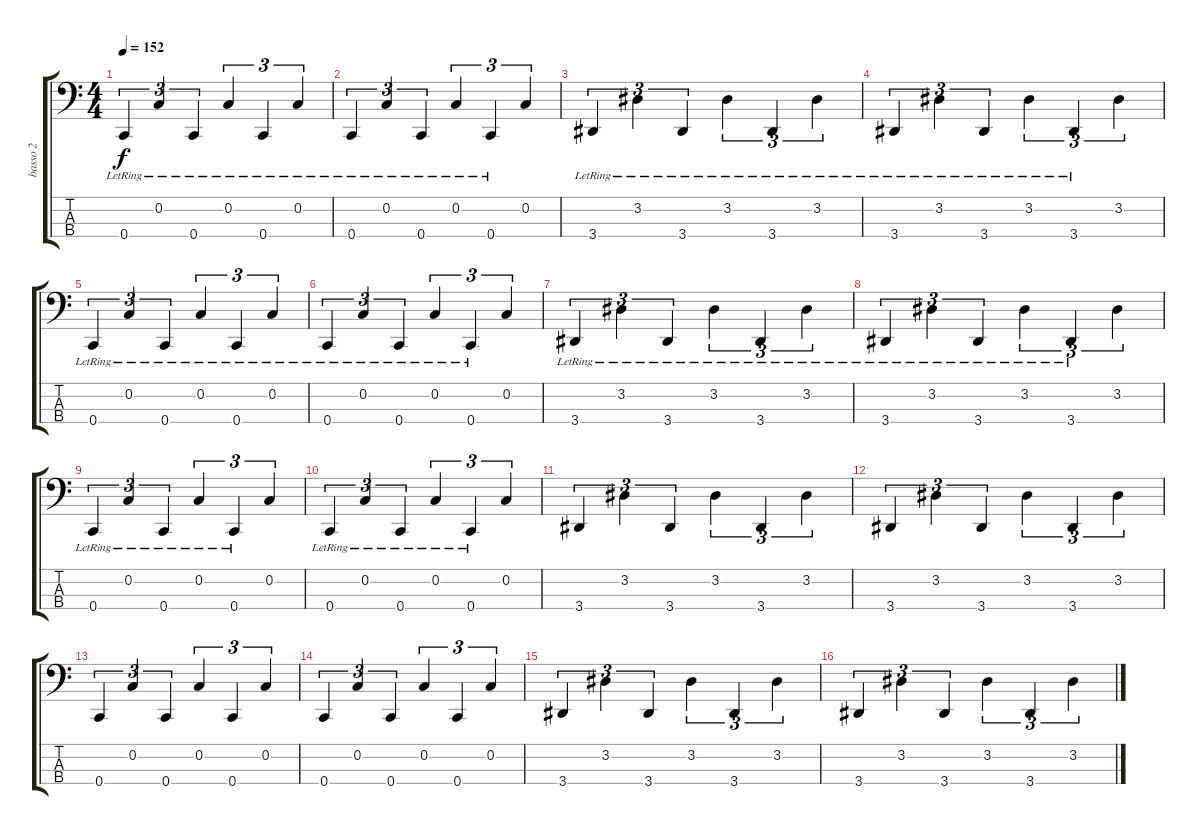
\track ("basso 2" "basso 2") {instrument distortionguitar}
\staff {score tabs}
\tuning (F2 C2 G1 C1) {hide}
\ts (4 4)
\tempo 152
\clef f4
\ks c
0.4{lr}.4{tu (3 2) dy f instrument electricbasspick} 0.2{lr}.4{tu (3 2)} 0.4{lr}.4{tu (3 2)} 0.2{lr}.4{tu (3 2)} 0.4{lr}.4{tu (3 2)} 0.2{lr}.4{tu (3 2)} |
0.4{lr}.4{tu (3 2)} 0.2{lr}.4{tu (3 2)} 0.4{lr}.4{tu (3 2)} 0.2{lr}.4{tu (3 2)} 0.4{lr}.4{tu (3 2)} 0.2.4{tu (3 2)} |
3.4{lr}.4{tu (3 2)} 3.2{lr}.4{tu (3 2)} 3.4{lr}.4{tu (3 2)} 3.2{lr}.4{tu (3 2)} 3.4{lr}.4{tu (3 2)} 3.2{lr}.4{tu (3 2)} |
3.4{lr}.4{tu (3 2)} 3.2{lr}.4{tu (3 2)} 3.4{lr}.4{tu (3 2)} 3.2{lr}.4{tu (3 2)} 3.4{lr}.4{tu (3 2)} 3.2.4{tu (3 2)} |
0.4{lr}.4{tu (3 2)} 0.2{lr}.4{tu (3 2)} 0.4{lr}.4{tu (3 2)} 0.2{lr}.4{tu (3 2)} 0.4{lr}.4{tu (3 2)} 0.2{lr}.4{tu (3 2)} |
0.4{lr}.4{tu (3 2)} 0.2{lr}.4{tu (3 2)} 0.4{lr}.4{tu (3 2)} 0.2{lr}.4{tu (3 2)} 0.4{lr}.4{tu (3 2)} 0.2.4{tu (3 2)} |
3.4{lr}.4{tu (3 2)} 3.2{lr}.4{tu (3 2)} 3.4{lr}.4{tu (3 2)} 3.2{lr}.4{tu (3 2)} 3.4{lr}.4{tu (3 2)} 3.2{lr}.4{tu (3 2)} |
3.4{lr}.4{tu (3 2)} 3.2{lr}.4{tu (3 2)} 3.4{lr}.4{tu (3 2)} 3.2{lr}.4{tu (3 2)} 3.4{lr}.4{tu (3 2)} 3.2.4{tu (3 2)} |
0.4{lr}.4{tu (3 2)} 0.2{lr}.4{tu (3 2)} 0.4{lr}.4{tu (3 2)} 0.2{lr}.4{tu (3 2)} 0.4{lr}.4{tu (3 2)} 0.2.4{tu (3 2)} |
0.4{lr}.4{tu (3 2)} 0.2{lr}.4{tu (3 2)} 0.4{lr}.4{tu (3 2)} 0.2{lr}.4{tu (3 2)} 0.4{lr}.4{tu (3 2)} 0.2.4{tu (3 2)} |
3.4.4{tu (3 2)} 3.2.4{tu (3 2)} 3.4.4{tu (3 2)} 3.2.4{tu (3 2)} 3.4.4{tu (3 2)} 3.2.4{tu (3 2)} |
3.4.4{tu (3 2)} 3.2.4{tu (3 2)} 3.4.4{tu (3 2)} 3.2.4{tu (3 2)} 3.4.4{tu (3 2)} 3.2.4{tu (3 2)} |
0.4.4{tu (3 2)} 0.2.4{tu (3 2)} 0.4.4{tu (3 2)} 0.2.4{tu (3 2)} 0.4.4{tu (3 2)} 0.2.4{tu (3 2)} |
0.4.4{tu (3 2)} 0.2.4{tu (3 2)} 0.4.4{tu (3 2)} 0.2.4{tu (3 2)} 0.4.4{tu (3 2)} 0.2.4{tu (3 2)} |
3.4.4{tu (3 2)} 3.2.4{tu (3 2)} 3.4.4{tu (3 2)} 3.2.4{tu (3 2)} 3.4.4{tu (3 2)} 3.2.4{tu (3 2)} |
3.4.4{tu (3 2)} 3.2.4{tu (3 2)} 3.4.4{tu (3 2)} 3.2.4{tu (3 2)} 3.4.4{tu (3 2)} 3.2.4{tu (3 2)}
